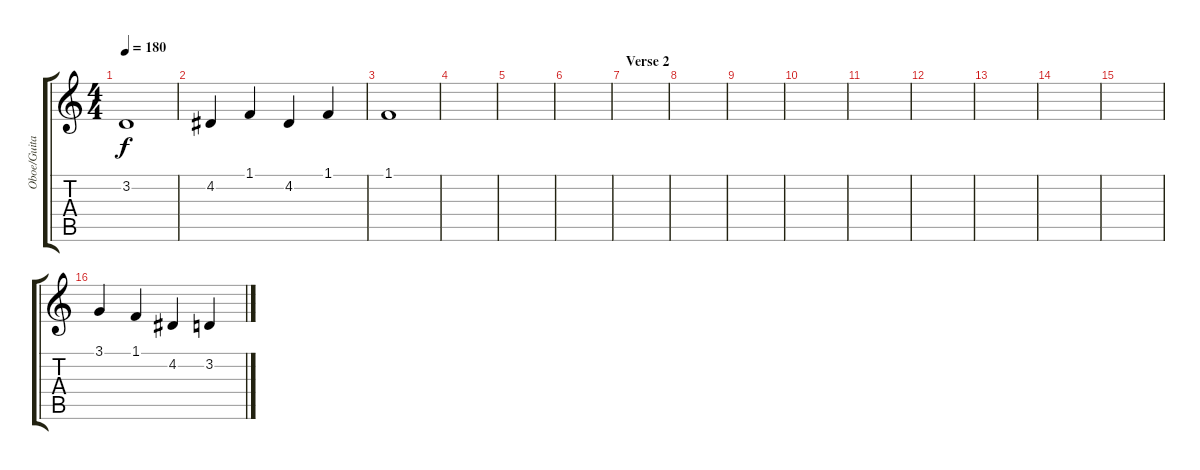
\track ("Oboe/Guitar" "Oboe/Guita") {instrument oboe}
\staff {score tabs}
\tuning (E4 B3 G3 D3 A2 E2) {hide}
\ts (4 4)
\tempo 180
\clef g2
\ks c
3.2.1{dy f} |
4.2.4 1.1.4 4.2.4 1.1.4 |
1.1.1 |
|
|
|
\section ("" "Verse 2")
|
|
|
|
|
|
|
|
|
3.1.4{balance 16 instrument tenorsax} 1.1.4 4.2.4 3.2.4
